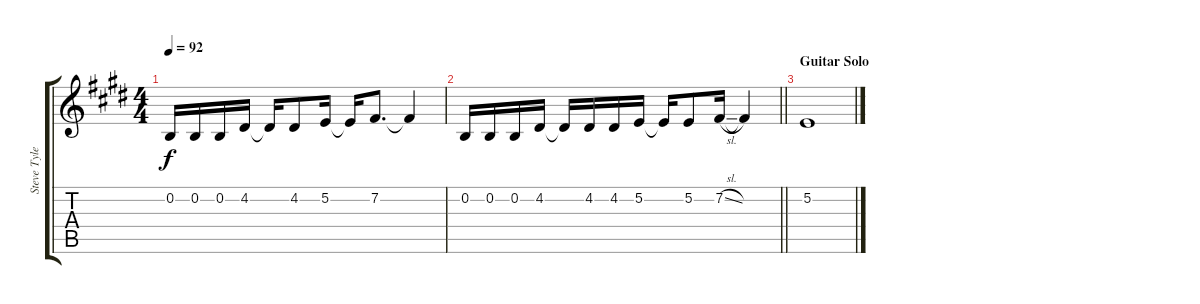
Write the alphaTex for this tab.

\track ("Steve Tyler" "Steve Tyle") {instrument lead5charang}
\staff {score tabs}
\tuning (E4 B3 G3 D3 A2 E2) {hide}
\ts (4 4)
\tempo 92
\clef g2
\ks e
0.2.16{dy f} 0.2.16 0.2.16 4.2.16 4.2{t}.16 4.2.8 5.2.16 5.2{t}.16 7.2.8{d} 7.2{t}.4 |
\barLineRight lightlight
0.2.16 0.2.16 0.2.16 4.2.16 4.2{t}.16 4.2.16 4.2.16 5.2.16 5.2{t}.16 5.2.8 7.2{sl}.16 7.2{t}.4 |
\section ("" "Guitar Solo")
5.2.1
